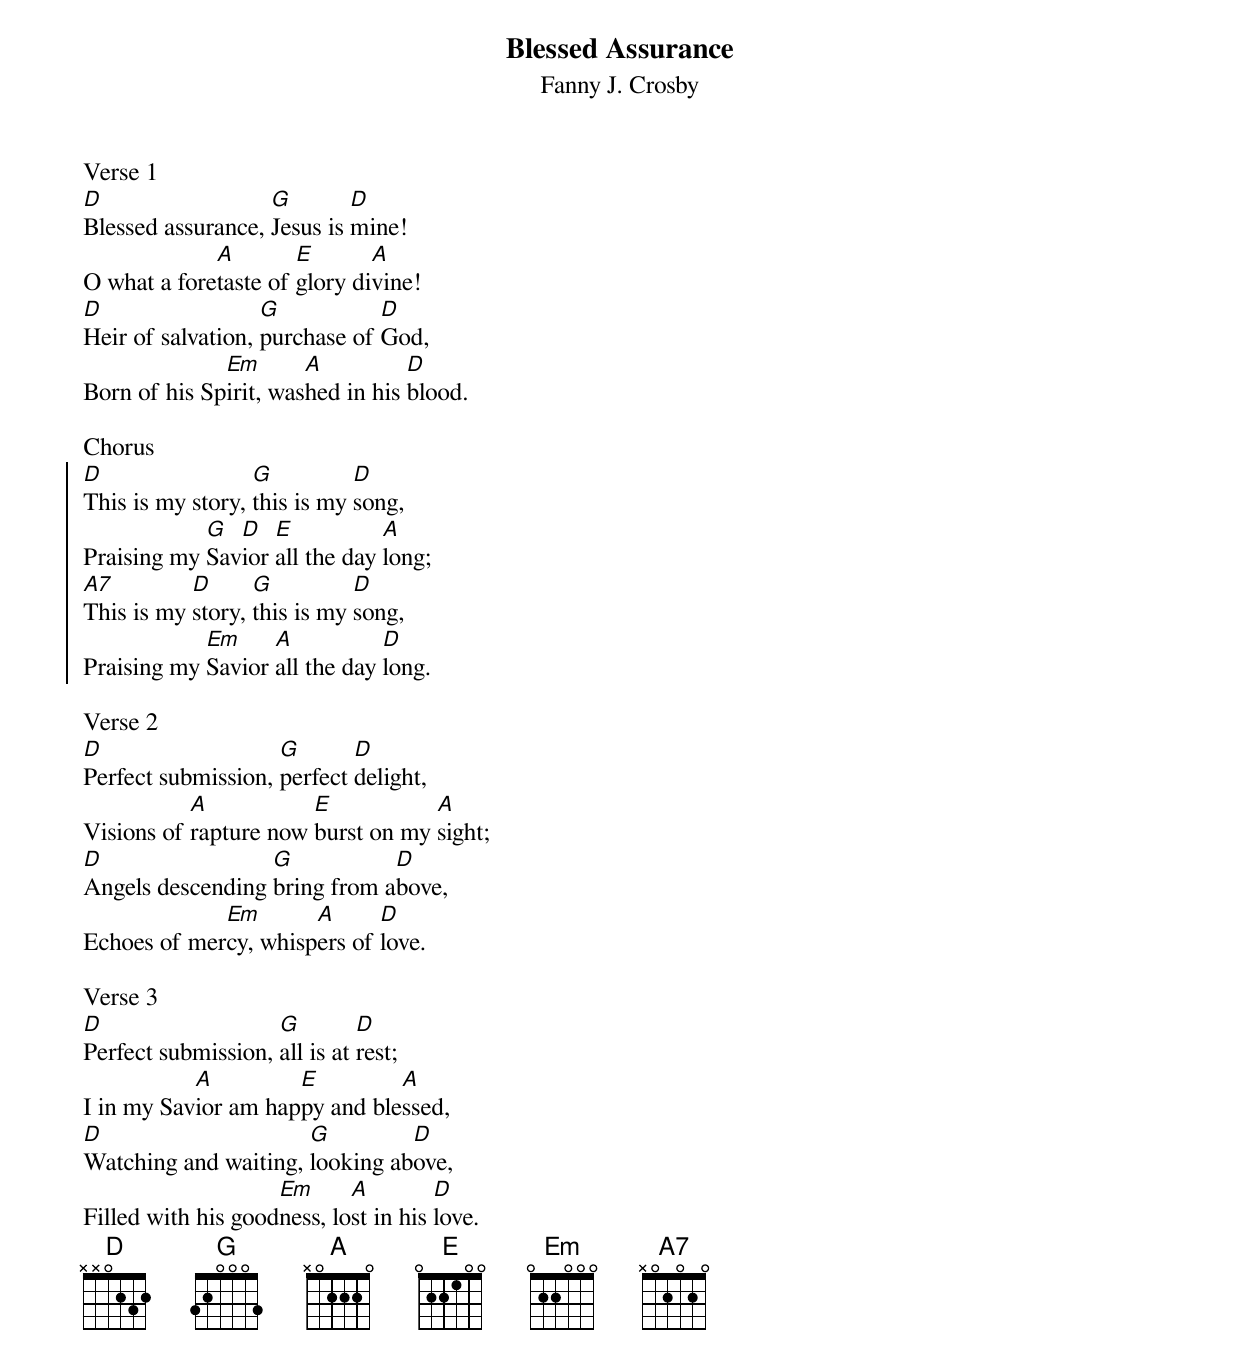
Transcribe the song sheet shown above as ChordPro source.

{t:Blessed Assurance}
{st:Fanny J. Crosby}
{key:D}

Verse 1
[D]Blessed assurance, [G]Jesus is [D]mine!
O what a fore[A]taste of [E]glory di[A]vine!
[D]Heir of salvation, [G]purchase of [D]God,
Born of his Sp[Em]irit, was[A]hed in his [D]blood.

Chorus
{start_of_chorus}
[D]This is my story, [G]this is my [D]song,
Praising my [G]Sav[D]ior [E]all the day [A]long;
[A7]This is my [D]story, [G]this is my [D]song,
Praising my [Em]Savior [A]all the day [D]long.
{end_of_chorus}

Verse 2
[D]Perfect submission, [G]perfect [D]delight,
Visions of [A]rapture now [E]burst on my [A]sight;
[D]Angels descending [G]bring from a[D]bove,
Echoes of mer[Em]cy, whisp[A]ers of [D]love.

Verse 3
[D]Perfect submission, [G]all is at [D]rest;
I in my Sav[A]ior am hap[E]py and ble[A]ssed,
[D]Watching and waiting, [G]looking ab[D]ove,
Filled with his good[Em]ness, lo[A]st in his [D]love.
